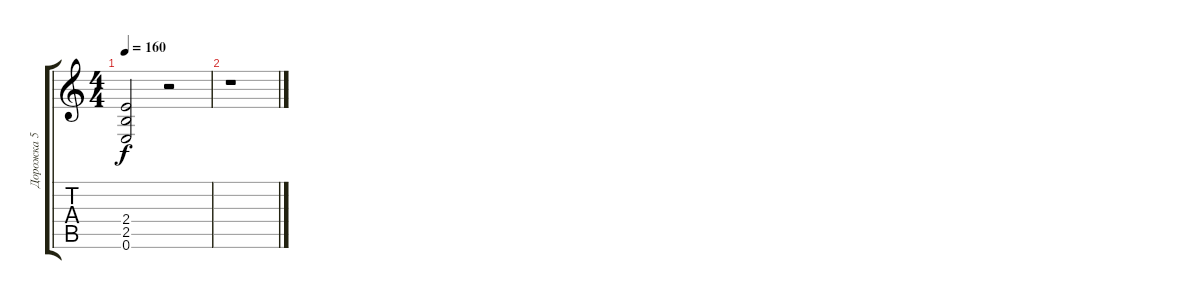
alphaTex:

\track ("Дорожка 5" "Дорожка 5") {instrument distortionguitar}
\staff {score tabs}
\tuning (E4 B3 G3 D3 A2 E2) {hide}
\ts (4 4)
\tempo 160
\clef g2
\ks c
(2.4{t} 2.5{t} 0.6{t}).2{dy f} r.2 |
r.1
